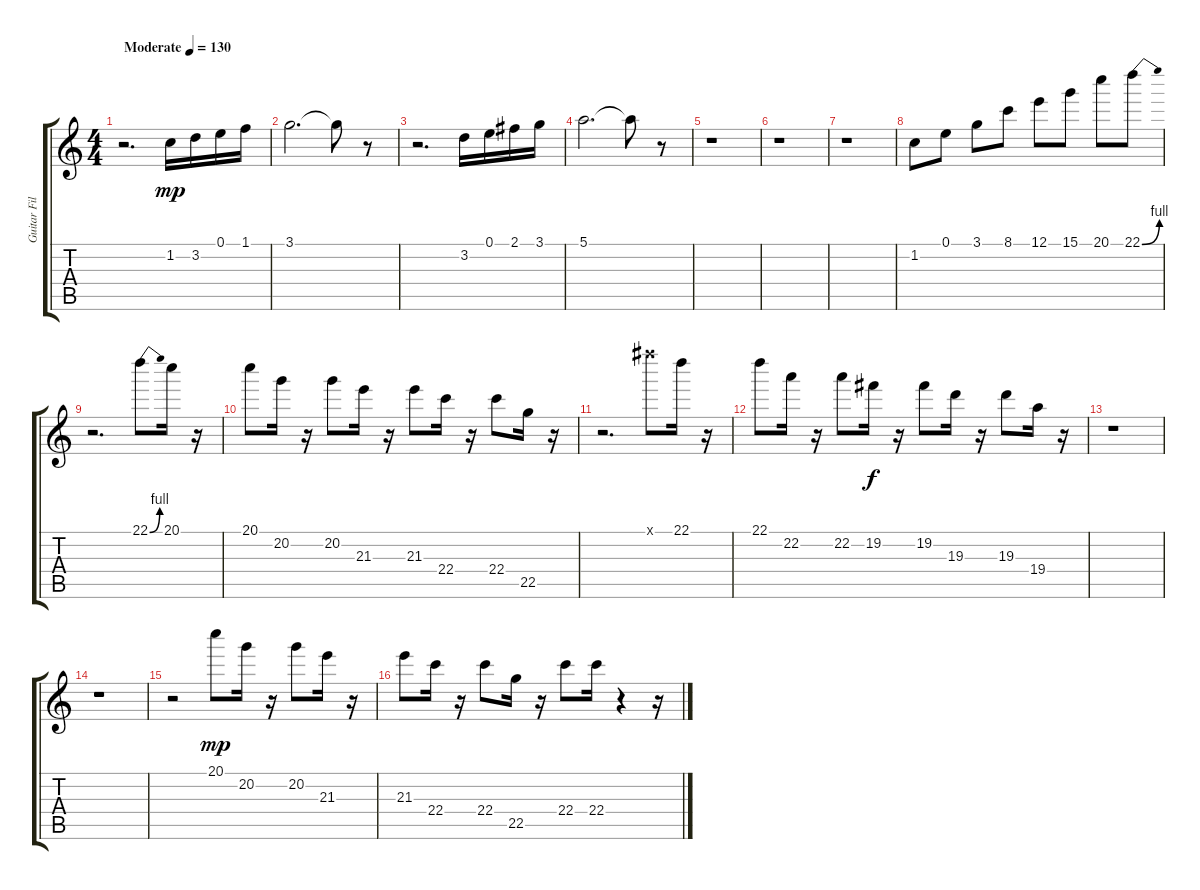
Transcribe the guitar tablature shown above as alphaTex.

\track ("Guitar Fills/Solo" "Guitar Fil") {instrument distortionguitar}
\staff {score tabs}
\tuning (E4 B3 G3 D3 A2 E2) {hide}
\ts (4 4)
\tempo (130 "Moderate")
\clef g2
\ks c
r.2{d dy mp instrument distortionguitar} 1.2.16 3.2.16 0.1.16 1.1.16 |
3.1.2{d} 3.1{t}.8 r.8 |
r.2{d} 3.2.16 0.1.16 2.1.16 3.1.16 |
5.1.2{d} 5.1{t}.8 r.8 |
r.1 |
r.1 |
r.1 |
1.2.8 0.1.8 3.1.8 8.1.8 12.1.8 15.1.8 20.1.8 22.1{be (bend 0 0 60 4)}.8 |
r.2{d} 22.1{be (bend 0 0 60 4)}.8 20.1.16 r.16 |
20.1.8 20.2.16 r.16 20.2.8 21.3.16 r.16 21.3.8 22.4.16 r.16 22.4.8 22.5.16 r.16 |
r.2{d} 26.1{x}.8 22.1.16 r.16 |
22.1.8 22.2.16 r.16 22.2.8 19.2.16{dy f} r.16 19.2.8 19.3.16 r.16 19.3.8 19.4.16 r.16 |
r.1 |
r.1 |
r.2 20.1.8{dy mp} 20.2.16 r.16 20.2.8 21.3.16 r.16 |
21.3.8 22.4.16 r.16 22.4.8 22.5.16 r.16 22.4.8 22.4.16 r.4 r.16
